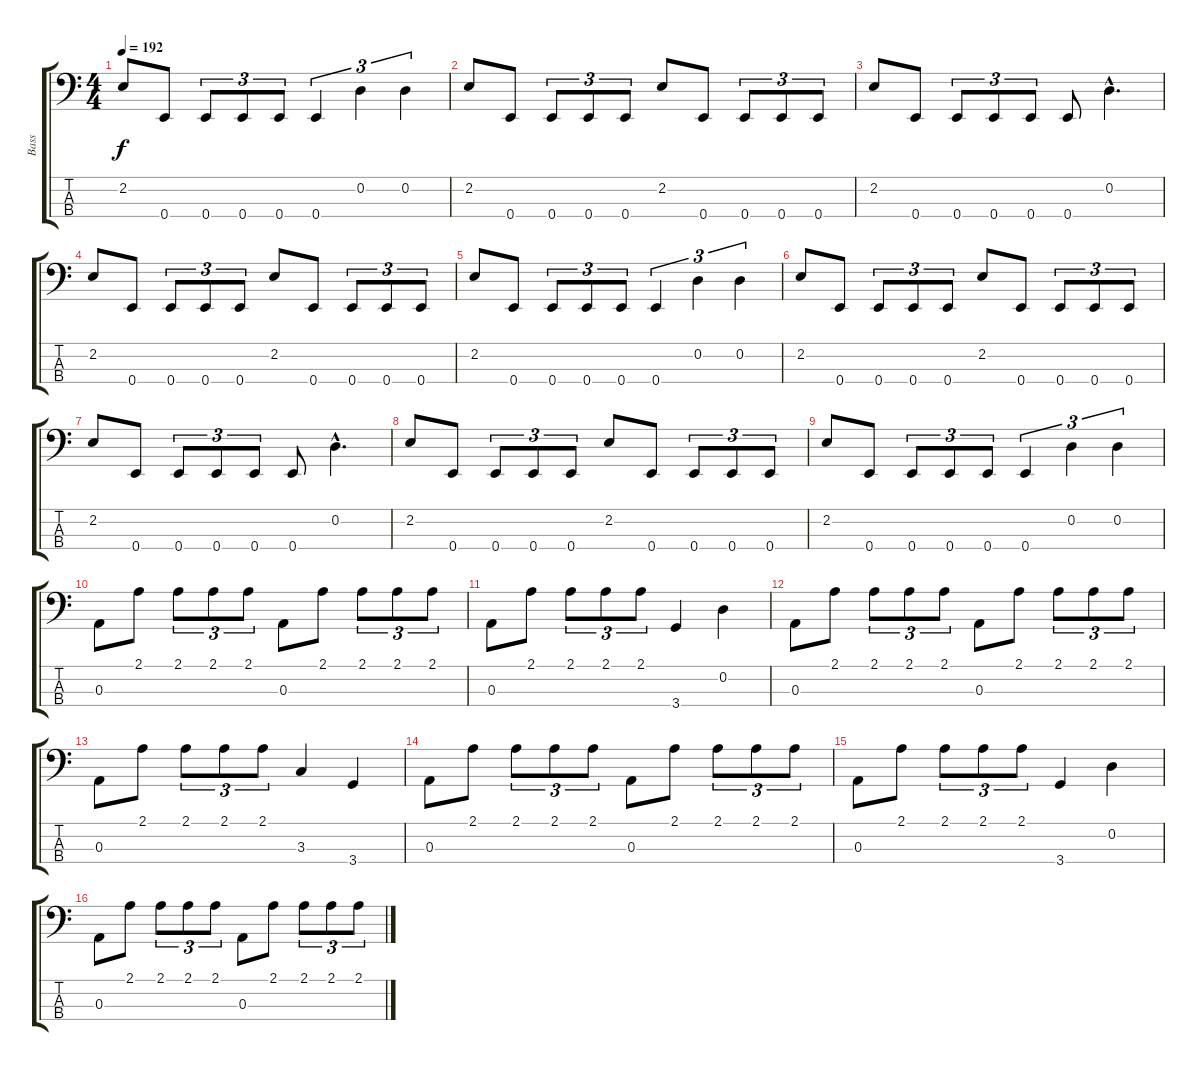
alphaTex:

\track ("Bass" "Bass") {instrument electricbassfinger}
\staff {score tabs}
\tuning (G2 D2 A1 E1) {hide}
\ts (4 4)
\tempo 192
\clef f4
\ks c
2.2.8{dy f} 0.4.8 0.4.8{tu (3 2)} 0.4.8{tu (3 2)} 0.4.8{tu (3 2)} 0.4.4{tu (3 2)} 0.2.4{tu (3 2)} 0.2.4{tu (3 2)} |
2.2.8 0.4.8 0.4.8{tu (3 2)} 0.4.8{tu (3 2)} 0.4.8{tu (3 2)} 2.2.8 0.4.8 0.4.8{tu (3 2)} 0.4.8{tu (3 2)} 0.4.8{tu (3 2)} |
2.2.8 0.4.8 0.4.8{tu (3 2)} 0.4.8{tu (3 2)} 0.4.8{tu (3 2)} 0.4.8 0.2{hac}.4{d} |
2.2.8 0.4.8 0.4.8{tu (3 2)} 0.4.8{tu (3 2)} 0.4.8{tu (3 2)} 2.2.8 0.4.8 0.4.8{tu (3 2)} 0.4.8{tu (3 2)} 0.4.8{tu (3 2)} |
2.2.8 0.4.8 0.4.8{tu (3 2)} 0.4.8{tu (3 2)} 0.4.8{tu (3 2)} 0.4.4{tu (3 2)} 0.2.4{tu (3 2)} 0.2.4{tu (3 2)} |
2.2.8 0.4.8 0.4.8{tu (3 2)} 0.4.8{tu (3 2)} 0.4.8{tu (3 2)} 2.2.8 0.4.8 0.4.8{tu (3 2)} 0.4.8{tu (3 2)} 0.4.8{tu (3 2)} |
2.2.8 0.4.8 0.4.8{tu (3 2)} 0.4.8{tu (3 2)} 0.4.8{tu (3 2)} 0.4.8 0.2{hac}.4{d} |
2.2.8 0.4.8 0.4.8{tu (3 2)} 0.4.8{tu (3 2)} 0.4.8{tu (3 2)} 2.2.8 0.4.8 0.4.8{tu (3 2)} 0.4.8{tu (3 2)} 0.4.8{tu (3 2)} |
2.2.8 0.4.8 0.4.8{tu (3 2)} 0.4.8{tu (3 2)} 0.4.8{tu (3 2)} 0.4.4{tu (3 2)} 0.2.4{tu (3 2)} 0.2.4{tu (3 2)} |
0.3.8 2.1.8 2.1.8{tu (3 2)} 2.1.8{tu (3 2)} 2.1.8{tu (3 2)} 0.3.8 2.1.8 2.1.8{tu (3 2)} 2.1.8{tu (3 2)} 2.1.8{tu (3 2)} |
0.3.8 2.1.8 2.1.8{tu (3 2)} 2.1.8{tu (3 2)} 2.1.8{tu (3 2)} 3.4.4 0.2.4 |
0.3.8 2.1.8 2.1.8{tu (3 2)} 2.1.8{tu (3 2)} 2.1.8{tu (3 2)} 0.3.8 2.1.8 2.1.8{tu (3 2)} 2.1.8{tu (3 2)} 2.1.8{tu (3 2)} |
0.3.8 2.1.8 2.1.8{tu (3 2)} 2.1.8{tu (3 2)} 2.1.8{tu (3 2)} 3.3.4 3.4.4 |
0.3.8 2.1.8 2.1.8{tu (3 2)} 2.1.8{tu (3 2)} 2.1.8{tu (3 2)} 0.3.8 2.1.8 2.1.8{tu (3 2)} 2.1.8{tu (3 2)} 2.1.8{tu (3 2)} |
0.3.8 2.1.8 2.1.8{tu (3 2)} 2.1.8{tu (3 2)} 2.1.8{tu (3 2)} 3.4.4 0.2.4 |
0.3.8 2.1.8 2.1.8{tu (3 2)} 2.1.8{tu (3 2)} 2.1.8{tu (3 2)} 0.3.8 2.1.8 2.1.8{tu (3 2)} 2.1.8{tu (3 2)} 2.1.8{tu (3 2)}
